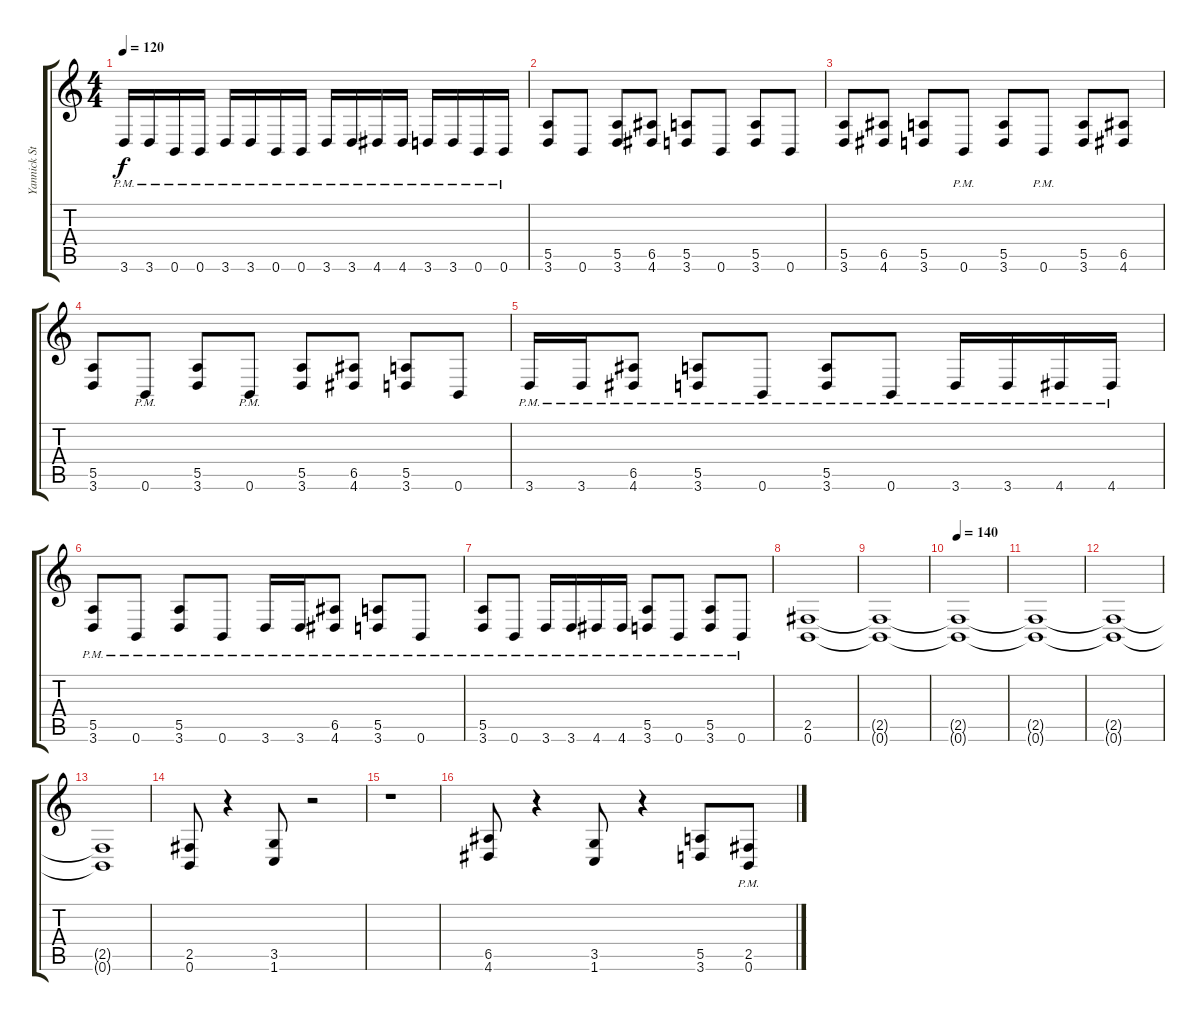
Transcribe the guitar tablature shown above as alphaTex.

\track ("Yannick St-Amand" "Yannick St") {instrument distortionguitar}
\staff {score tabs}
\tuning (B3 Gb3 D3 A2 E2 B1) {hide}
\ts (4 4)
\tempo 120
\clef g2
\ks c
3.6{pm}.16{dy f} 3.6{pm}.16 0.6{pm}.16 0.6{pm}.16 3.6{pm}.16 3.6{pm}.16 0.6{pm}.16 0.6{pm}.16 3.6{pm}.16 3.6{pm}.16 4.6{pm}.16 4.6{pm}.16 3.6{pm}.16 3.6{pm}.16 0.6{pm}.16 0.6{pm}.16 |
(5.5 3.6).8 0.6.8 (5.5 3.6).8 (6.5 4.6).8 (5.5 3.6).8 0.6.8 (5.5 3.6).8 0.6.8 |
(5.5 3.6).8 (6.5 4.6).8 (5.5 3.6).8 0.6{pm}.8 (5.5 3.6).8 0.6{pm}.8 (5.5 3.6).8 (6.5 4.6).8 |
(5.5 3.6).8 0.6{pm}.8 (5.5 3.6).8 0.6{pm}.8 (5.5 3.6).8 (6.5 4.6).8 (5.5 3.6).8 0.6.8 |
3.6{pm}.16 3.6{pm}.16 (6.5{pm} 4.6{pm}).8 (5.5{pm} 3.6{pm}).8 0.6{pm}.8 (5.5{pm} 3.6{pm}).8 0.6{pm}.8 3.6{pm}.16 3.6{pm}.16 4.6{pm}.16 4.6{pm}.16 |
(5.5{pm} 3.6{pm}).8 0.6{pm}.8 (5.5{pm} 3.6{pm}).8 0.6{pm}.8 3.6{pm}.16 3.6{pm}.16 (6.5{pm} 4.6{pm}).8 (5.5{pm} 3.6{pm}).8 0.6{pm}.8 |
(5.5{pm} 3.6{pm}).8 0.6{pm}.8 3.6{pm}.16 3.6{pm}.16 4.6{pm}.16 4.6{pm}.16 (5.5{pm} 3.6{pm}).8 0.6{pm}.8 (5.5{pm} 3.6{pm}).8 0.6{pm}.8 |
(2.5 0.6).1 |
(2.5{t} 0.6{t}).1 |
\tempo 140
(2.5{t} 0.6{t}).1 |
(2.5{t} 0.6{t}).1 |
(2.5{t} 0.6{t}).1 |
(2.5{t} 0.6{t}).1 |
(2.5 0.6).8 r.4 (3.5 1.6).8 r.2 |
r.1 |
(6.5 4.6).8 r.4 (3.5 1.6).8 r.4 (5.5 3.6).8 (2.5{pm} 0.6{pm}).8
